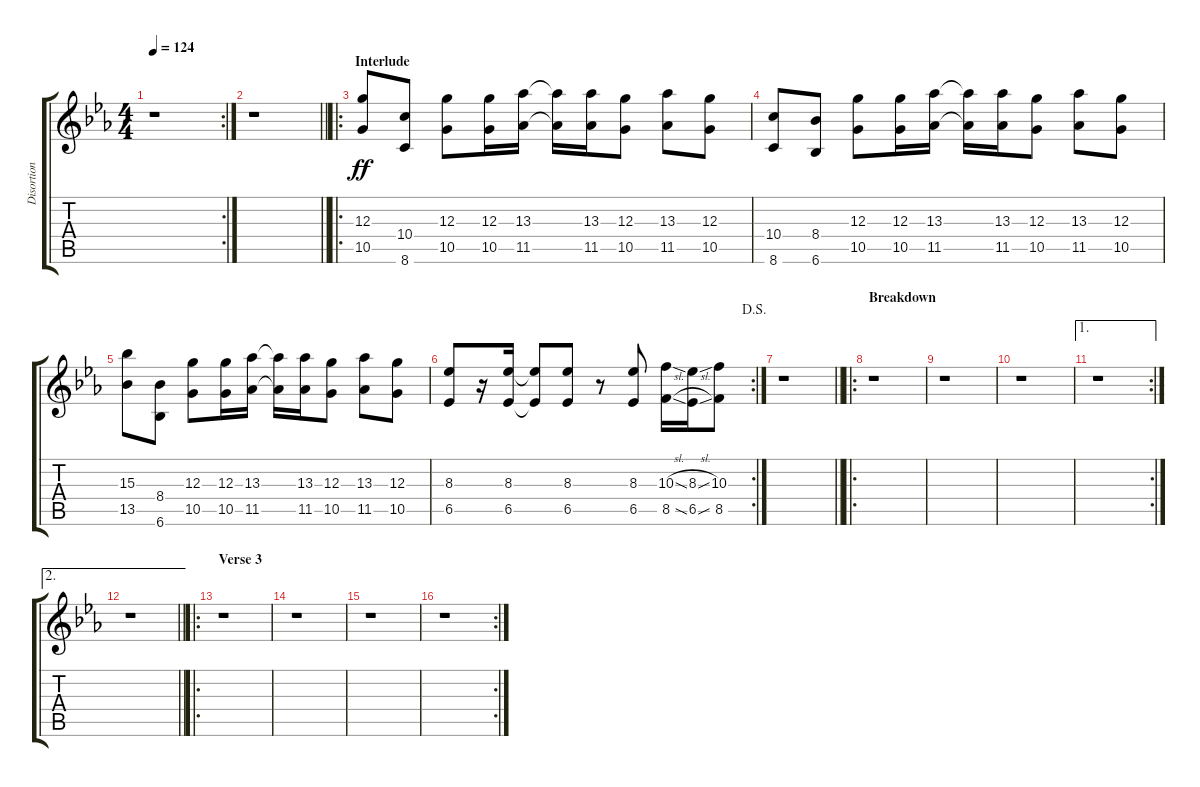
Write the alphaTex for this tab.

\track ("Disortion 3" "Disortion ") {instrument distortionguitar}
\staff {score tabs}
\tuning (E4 B3 G3 D3 A2 E2) {hide}
\rc 2
\ts (4 4)
\tempo 124
\clef g2
\ks eb
r.1{dy ff} |
\barLineRight lightlight
r.1 |
\ro
\section ("" "Interlude")
(12.3 10.5).8 (10.4 8.6).8 (12.3 10.5).8 (12.3 10.5).16 (13.3 11.5).16 (13.3{t} 11.5{t}).16 (13.3 11.5).16 (12.3 10.5).8 (13.3 11.5).8 (12.3 10.5).8 |
(10.4 8.6).8 (8.4 6.6).8 (12.3 10.5).8 (12.3 10.5).16 (13.3 11.5).16 (13.3{t} 11.5{t}).16 (13.3 11.5).16 (12.3 10.5).8 (13.3 11.5).8 (12.3 10.5).8 |
(15.3 13.5).8 (8.4 6.6).8 (12.3 10.5).8 (12.3 10.5).16 (13.3 11.5).16 (13.3{t} 11.5{t}).16 (13.3 11.5).16 (12.3 10.5).8 (13.3 11.5).8 (12.3 10.5).8 |
\rc 2
\jump dalsegno
(8.3 6.5).8 r.16 (8.3 6.5).16 (8.3{t} 6.5{t}).8 (8.3 6.5).8 r.8 (8.3 6.5).8 (10.3{sl} 8.5{sl}).16 (8.3{sl} 6.5{sl}).16 (10.3 8.5).8 |
\barLineRight lightlight
r.1 |
\ro
\section ("" "Breakdown")
r.1 |
r.1 |
r.1 |
\ae 1
\rc 2
r.1 |
\ae 2
\barLineRight lightlight
r.1 |
\ro
\section ("" "Verse 3")
r.1 |
r.1 |
r.1 |
\rc 2
r.1
